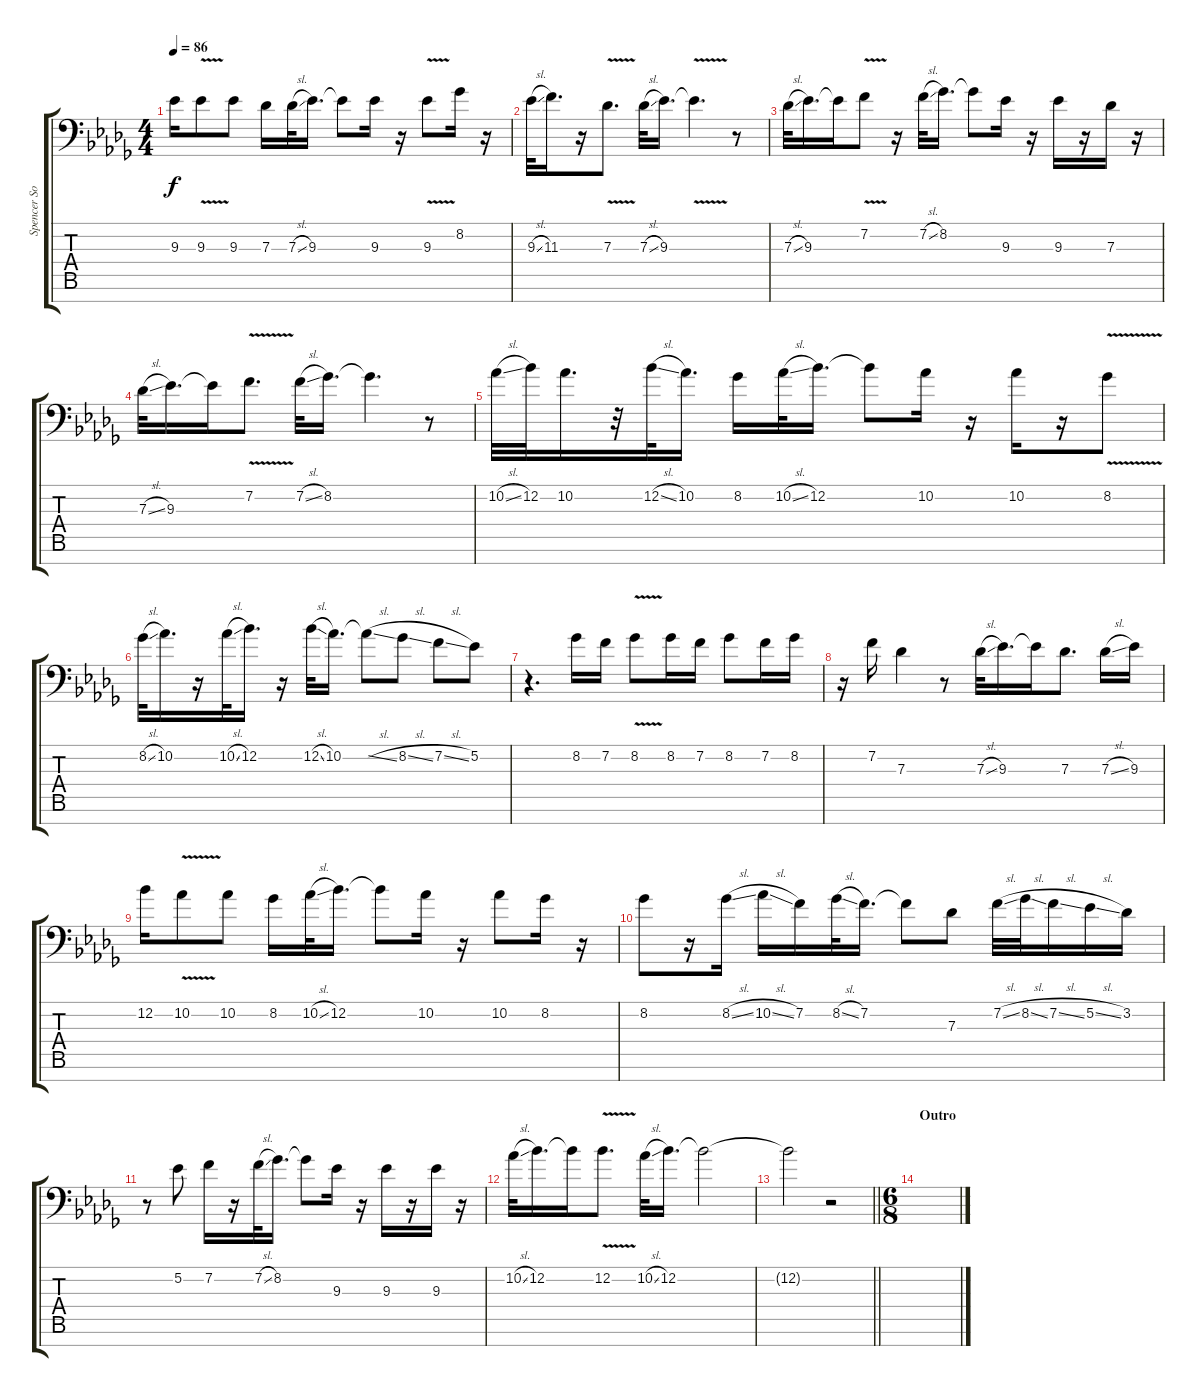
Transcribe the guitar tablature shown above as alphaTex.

\track ("Spencer Sotelo - Vocals" "Spencer So") {instrument flute}
\staff {score tabs}
\tuning (Eb4 Bb3 Gb3 Db3 Ab2 Eb2 Ab1) {hide}
\ts (4 4)
\tempo 86
\clef f4
\ks bbminor
9.3.16{dy f} 9.3{v}.8 9.3.8 7.3.16 7.3{sl}.32 9.3.16{d} 9.3{t}.8 9.3.16 r.16 9.3{v}.8 8.2.16 r.16 |
9.3{sl}.32 11.3.16{d} r.16 7.3{v}.8{d} 7.3{sl}.32 9.3.16{d} 9.3{v t}.4{d} r.8 |
7.3{sl}.32 9.3.16{d} 9.3{t}.16 7.2{v}.8 r.16 7.2{sl}.32 8.2.16{d} 8.2{t}.8 9.3.16 r.16 9.3.16 r.16 7.3.16 r.16 |
7.3{sl}.32 9.3.16{d} 9.3{t}.16 7.2{v}.8{d} 7.2{sl}.32 8.2.16{d} 8.2{t}.4{d} r.8 |
10.2{sl}.32 12.2.32 10.2.16{d} r.32 12.2{sl}.32 10.2.16{d} 8.2.16 10.2{sl}.32 12.2.16{d} 12.2{t}.8 10.2.16 r.16 10.2.16 r.16 8.2{v}.8 |
8.2{sl}.32 10.2.16{d} r.16 10.2{sl}.32 12.2.16{d} r.16 12.2{sl}.32 10.2.16{d} 10.2{sl t}.8 8.2{sl}.8 7.2{sl}.8 5.2.8 |
r.4{d} 8.2.16 7.2.16 8.2{v}.8 8.2.16 7.2.16 8.2.8 7.2.16 8.2.16 |
r.16 7.2.16 7.3.4 r.8 7.3{sl}.32 9.3.16{d} 9.3{t}.16 7.3.8{d} 7.3{sl}.16 9.3.16 |
12.2.16 10.2{v}.8 10.2.8 8.2.16 10.2{sl}.32 12.2.16{d} 12.2{t}.8 10.2.16 r.16 10.2.8 8.2.16 r.16 |
8.2.8 r.16 8.2{sl}.16 10.2{sl}.16 7.2.16 8.2{sl}.32 7.2.16{d} 7.2{t}.8 7.3.8 7.2{sl}.32 8.2{sl}.32 7.2{sl}.16 5.2{sl}.16 3.2.16 |
r.8 5.2.8 7.2.16 r.16 7.2{sl}.32 8.2.16{d} 8.2{t}.8 9.3.16 r.16 9.3.16 r.16 9.3.16 r.16 |
10.2{sl}.32 12.2.16{d} 12.2{t}.16 12.2{v}.8{d} 10.2{sl}.32 12.2.16{d} 12.2{t}.2{volume 0} |
\barLineRight lightlight
12.2{t}.2 r.2 |
\ts (6 8)
\section ("" "Outro")
